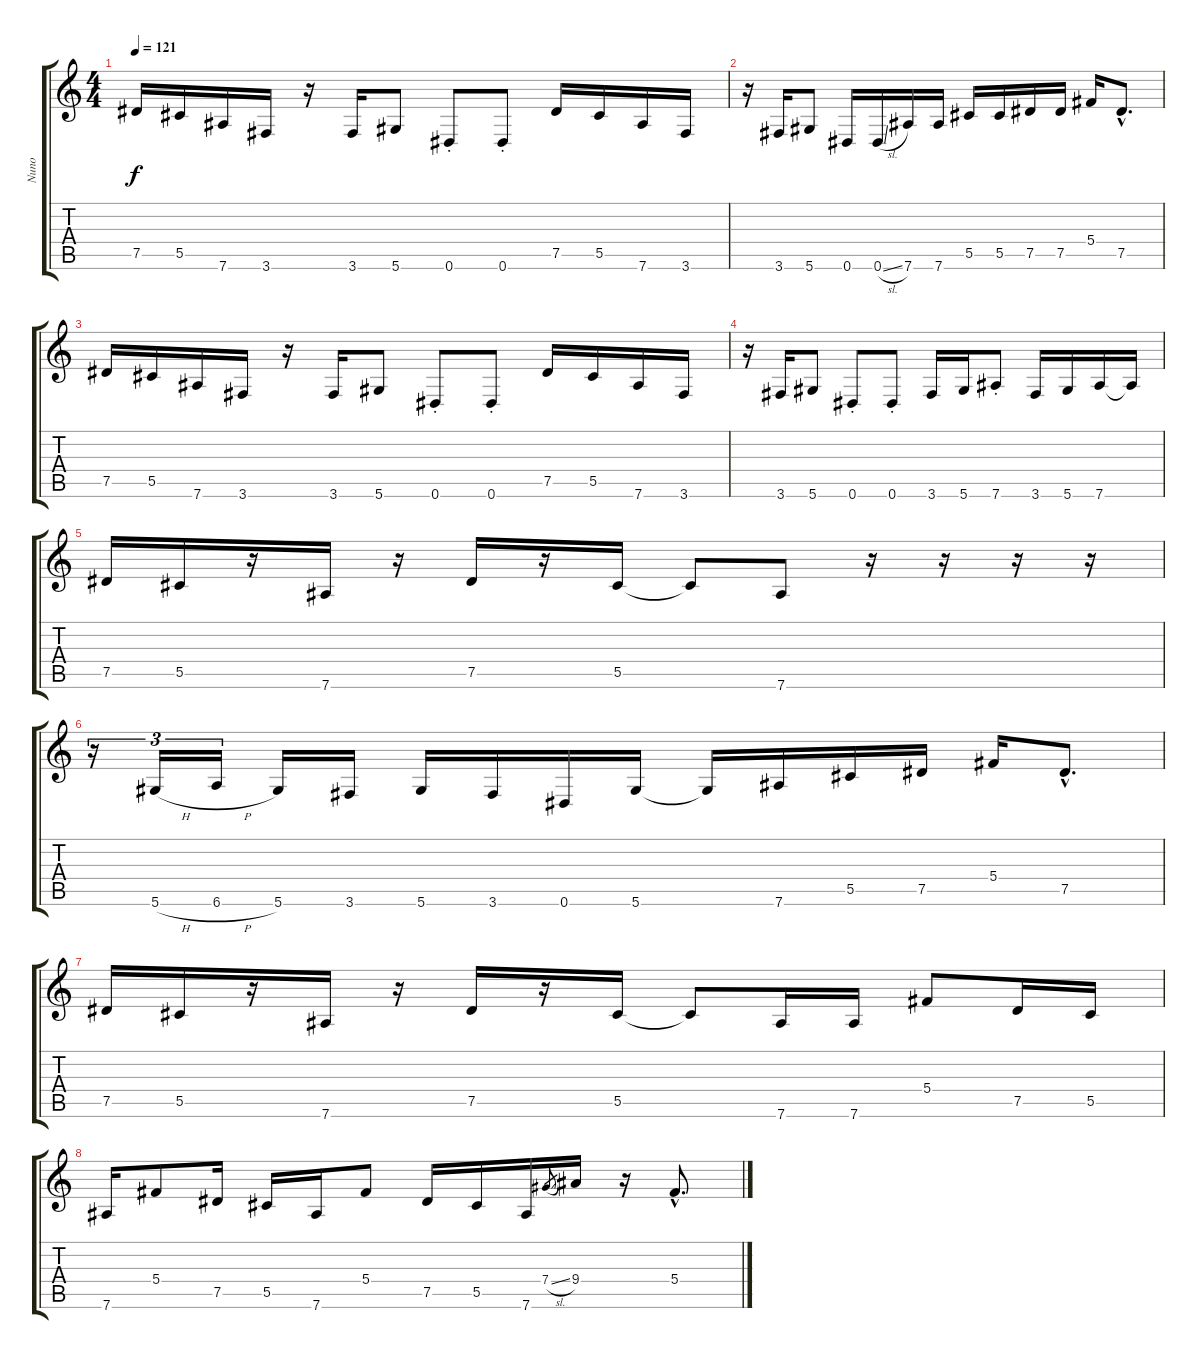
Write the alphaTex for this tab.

\track ("Nuno " "Nuno ") {instrument distortionguitar}
\staff {score tabs}
\tuning (Eb4 Bb3 Gb3 Db3 Ab2 Eb2) {hide}
\ts (4 4)
\tempo 121
\clef g2
\ks c
7.5.16{dy f} 5.5.16 7.6.16 3.6.16 r.16 3.6.16 5.6.8 0.6{st}.8 0.6{st}.8 7.5.16 5.5.16 7.6.16 3.6.16 |
r.16 3.6.16 5.6.8 0.6.16 0.6{sl}.16 7.6.16 7.6.16 5.5.16 5.5.16 7.5.16 7.5.16 5.4.16 7.5{hac}.8{d} |
7.5.16 5.5.16 7.6.16 3.6.16 r.16 3.6.16 5.6.8 0.6{st}.8 0.6{st}.8 7.5.16 5.5.16 7.6.16 3.6.16 |
r.16 3.6.16 5.6.8 0.6{st}.8 0.6{st}.8 3.6.16 5.6.16 7.6{st}.8 3.6.16 5.6.16 7.6.16 7.6{t}.16 |
7.5.16 5.5.16 r.16 7.6.16 r.16 7.5.16 r.16 5.5.16 5.5{t}.8 7.6.8 r.16 r.16 r.16 r.16 |
r.16{tu (3 2)} 5.6{h}.16{tu (3 2)} 6.6{h}.16{tu (3 2)} 5.6.16 3.6.16 5.6.16 3.6.16 0.6.16 5.6.16 5.6{t}.16 7.6.16 5.5.16 7.5.16 5.4.16 7.5{hac}.8{d} |
7.5.16 5.5.16 r.16 7.6.16 r.16 7.5.16 r.16 5.5.16 5.5{t}.8 7.6.16 7.6.16 5.4.8 7.5.16 5.5.16 |
7.6.16 5.4.8 7.5.16 5.5.16 7.6.16 5.4.8 7.5.16 5.5.16 7.6.16 7.4{sl}.8{gr} 9.4.16 r.16 5.4{hac}.8{d}
